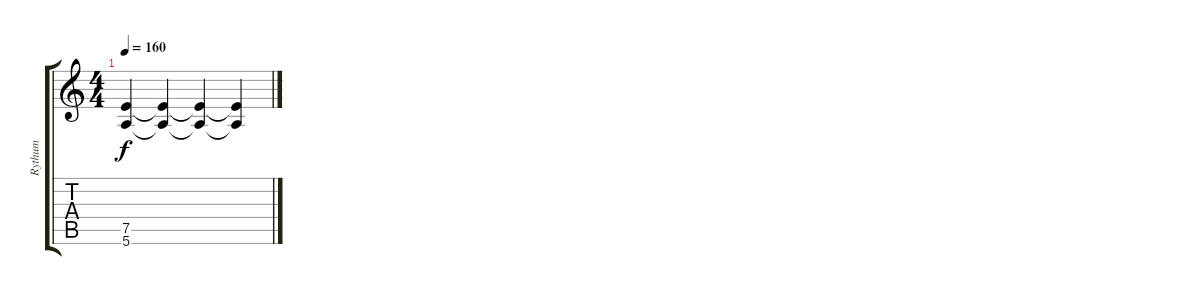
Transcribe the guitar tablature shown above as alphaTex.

\track ("Rythum" "Rythum") {instrument distortionguitar}
\staff {score tabs}
\tuning (E4 B3 G3 D3 A2 E2) {hide}
\ts (4 4)
\tempo 160
\clef g2
\ks c
(7.5{t} 5.6{t}).4{dy f} (7.5{t} 5.6{t}).4 (7.5{t} 5.6{t}).4 (7.5{t} 5.6{t}).4
